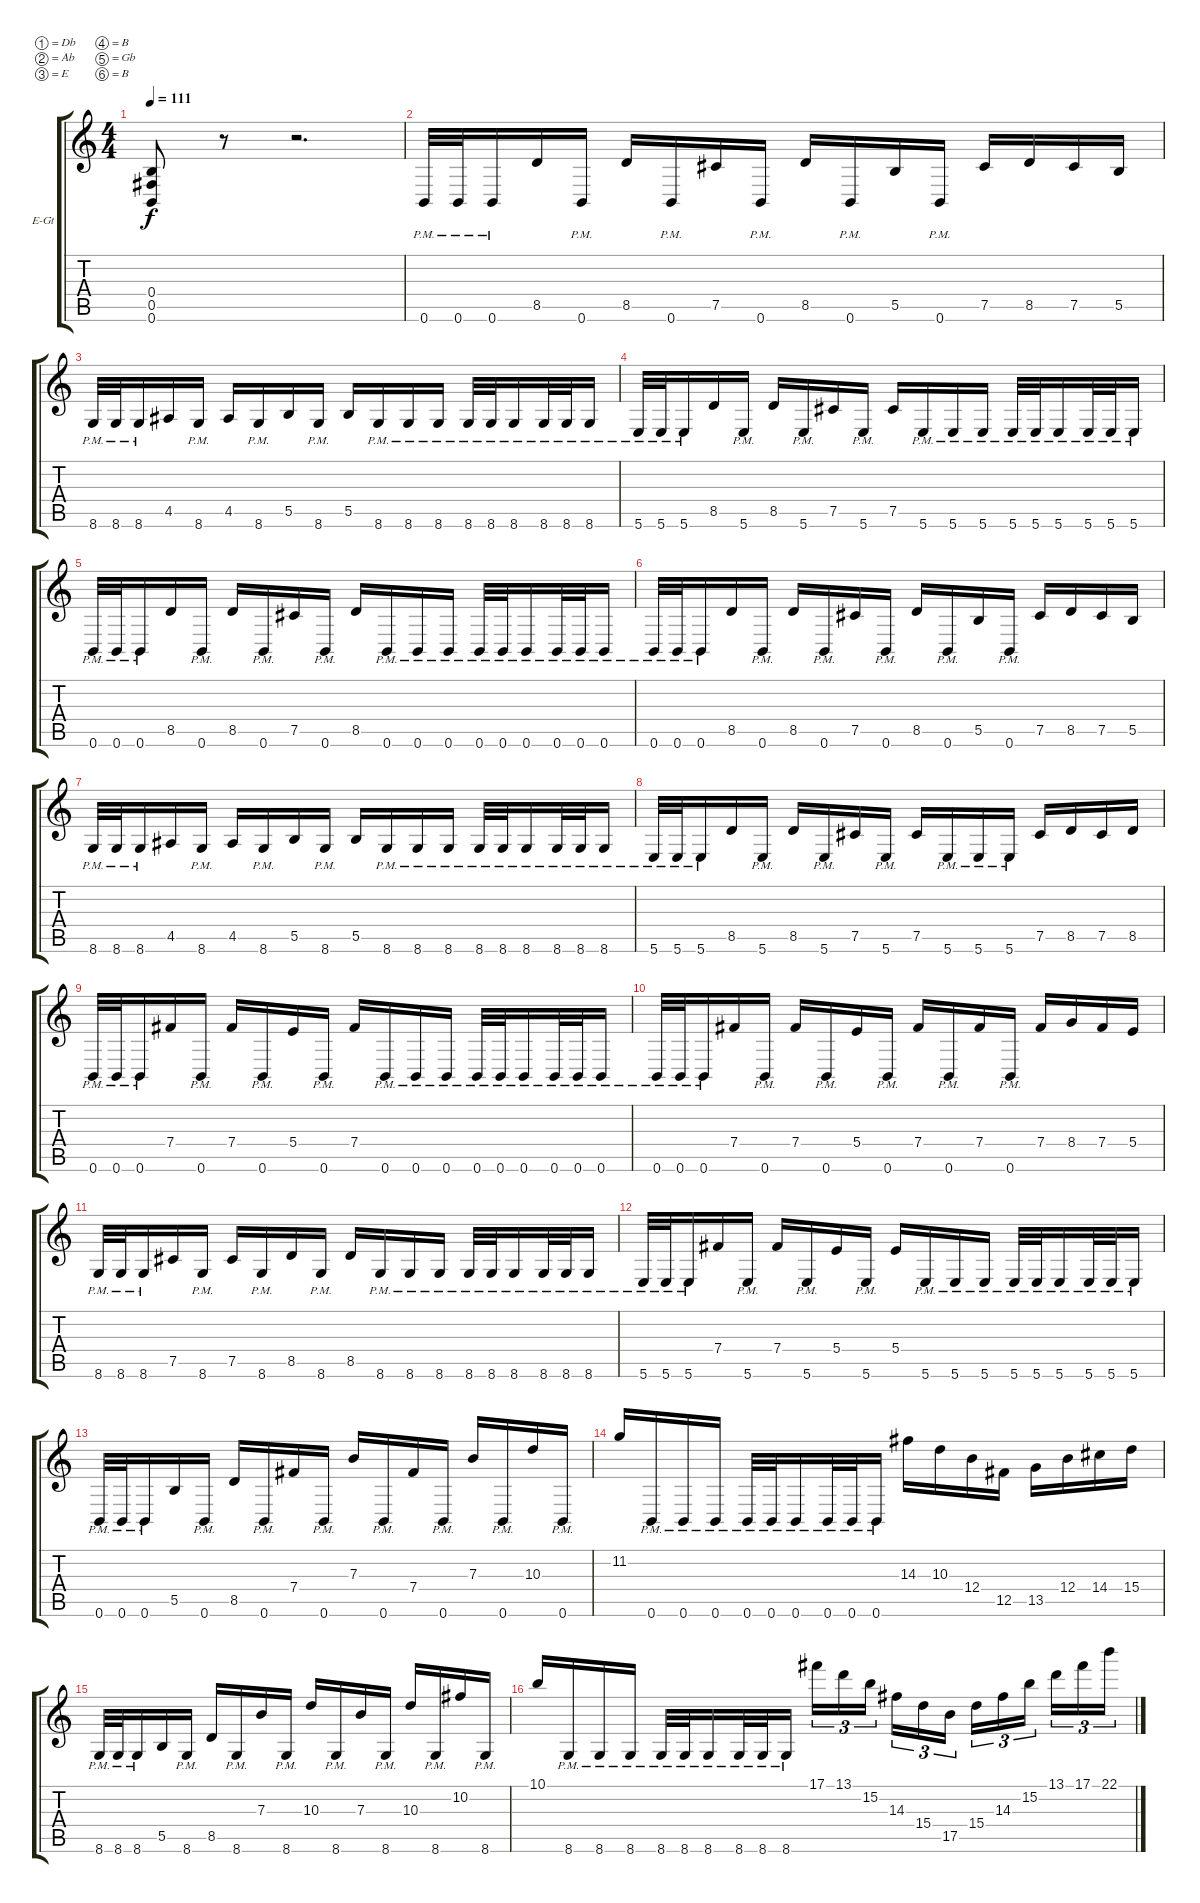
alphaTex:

\bracketExtendMode groupsimilarinstruments
\firstSystemTrackNameOrientation horizontal
\otherSystemsTrackNameOrientation horizontal
\track ("Chris Storey (Guitar)" "E-Gt") {instrument distortionguitar}
\staff {score tabs}
\tuning (Db4 Ab3 E3 B2 Gb2 B1)
\ts (4 4)
\tempo 111
\clef g2
\ks c
(0.4 0.5 0.6).8{dy f} r.8 r.2{d} |
0.6{pm}.32 0.6{pm}.32 0.6{pm}.16 8.5.16 0.6{pm}.16 8.5.16 0.6{pm}.16 7.5.16 0.6{pm}.16 8.5.16 0.6{pm}.16 5.5.16 0.6{pm}.16 7.5.16 8.5.16 7.5.16 5.5.16 |
8.6{pm}.32 8.6{pm}.32 8.6{pm}.16 4.5.16 8.6{pm}.16 4.5.16 8.6{pm}.16 5.5.16 8.6{pm}.16 5.5.16 8.6{pm}.16 8.6{pm}.16 8.6{pm}.16 8.6{pm}.32 8.6{pm}.32 8.6{pm}.16 8.6{pm}.32 8.6{pm}.32 8.6{pm}.16 |
5.6{pm}.32 5.6{pm}.32 5.6{pm}.16 8.5.16 5.6{pm}.16 8.5.16 5.6{pm}.16 7.5.16 5.6{pm}.16 7.5.16 5.6{pm}.16 5.6{pm}.16 5.6{pm}.16 5.6{pm}.32 5.6{pm}.32 5.6{pm}.16 5.6{pm}.32 5.6{pm}.32 5.6{pm}.16 |
0.6{pm}.32 0.6{pm}.32 0.6{pm}.16 8.5.16 0.6{pm}.16 8.5.16 0.6{pm}.16 7.5.16 0.6{pm}.16 8.5.16 0.6{pm}.16 0.6{pm}.16 0.6{pm}.16 0.6{pm}.32 0.6{pm}.32 0.6{pm}.16 0.6{pm}.32 0.6{pm}.32 0.6{pm}.16 |
0.6{pm}.32 0.6{pm}.32 0.6{pm}.16 8.5.16 0.6{pm}.16 8.5.16 0.6{pm}.16 7.5.16 0.6{pm}.16 8.5.16 0.6{pm}.16 5.5.16 0.6{pm}.16 7.5.16 8.5.16 7.5.16 5.5.16 |
8.6{pm}.32 8.6{pm}.32 8.6{pm}.16 4.5.16 8.6{pm}.16 4.5.16 8.6{pm}.16 5.5.16 8.6{pm}.16 5.5.16 8.6{pm}.16 8.6{pm}.16 8.6{pm}.16 8.6{pm}.32 8.6{pm}.32 8.6{pm}.16 8.6{pm}.32 8.6{pm}.32 8.6{pm}.16 |
5.6{pm}.32 5.6{pm}.32 5.6{pm}.16 8.5.16 5.6{pm}.16 8.5.16 5.6{pm}.16 7.5.16 5.6{pm}.16 7.5.16 5.6{pm}.16 5.6{pm}.16 5.6{pm}.16 7.5.16 8.5.16 7.5.16 8.5.16 |
0.6{pm}.32 0.6{pm}.32 0.6{pm}.16 7.4.16 0.6{pm}.16 7.4.16 0.6{pm}.16 5.4.16 0.6{pm}.16 7.4.16 0.6{pm}.16 0.6{pm}.16 0.6{pm}.16 0.6{pm}.32 0.6{pm}.32 0.6{pm}.16 0.6{pm}.32 0.6{pm}.32 0.6{pm}.16 |
0.6{pm}.32 0.6{pm}.32 0.6{pm}.16 7.4.16 0.6{pm}.16 7.4.16 0.6{pm}.16 5.4.16 0.6{pm}.16 7.4.16 0.6{pm}.16 7.4.16 0.6{pm}.16 7.4.16 8.4.16 7.4.16 5.4.16 |
8.6{pm}.32 8.6{pm}.32 8.6{pm}.16 7.5.16 8.6{pm}.16 7.5.16 8.6{pm}.16 8.5.16 8.6{pm}.16 8.5.16 8.6{pm}.16 8.6{pm}.16 8.6{pm}.16 8.6{pm}.32 8.6{pm}.32 8.6{pm}.16 8.6{pm}.32 8.6{pm}.32 8.6{pm}.16 |
5.6{pm}.32 5.6{pm}.32 5.6{pm}.16 7.4.16 5.6{pm}.16 7.4.16 5.6{pm}.16 5.4.16 5.6{pm}.16 5.4.16 5.6{pm}.16 5.6{pm}.16 5.6{pm}.16 5.6{pm}.32 5.6{pm}.32 5.6{pm}.16 5.6{pm}.32 5.6{pm}.32 5.6{pm}.16 |
0.6{pm}.32 0.6{pm}.32 0.6{pm}.16 5.5.16 0.6{pm}.16 8.5.16 0.6{pm}.16 7.4.16 0.6{pm}.16 7.3.16 0.6{pm}.16 7.4.16 0.6{pm}.16 7.3.16 0.6{pm}.16 10.3.16 0.6{pm}.16 |
11.2.16 0.6{pm}.16 0.6{pm}.16 0.6{pm}.16 0.6{pm}.32 0.6{pm}.32 0.6{pm}.16 0.6{pm}.32 0.6{pm}.32 0.6{pm}.16 14.3.16 10.3.16 12.4.16 12.5.16 13.5.16 12.4.16 14.4.16 15.4.16 |
8.6{pm}.32 8.6{pm}.32 8.6{pm}.16 5.5.16 8.6{pm}.16 8.5.16 8.6{pm}.16 7.3.16 8.6{pm}.16 10.3.16 8.6{pm}.16 7.3.16 8.6{pm}.16 10.3.16 8.6{pm}.16 10.2.16 8.6{pm}.16 |
10.1.16 8.6{pm}.16 8.6{pm}.16 8.6{pm}.16 8.6{pm}.32 8.6{pm}.32 8.6{pm}.16 8.6{pm}.32 8.6{pm}.32 8.6{pm}.16 17.1.16{tu (3 2)} 13.1.16{tu (3 2)} 15.2.16{tu (3 2)} 14.3.16{tu (3 2)} 15.4.16{tu (3 2)} 17.5.16{tu (3 2)} 15.4.16{tu (3 2)} 14.3.16{tu (3 2)} 15.2.16{tu (3 2)} 13.1.16{tu (3 2)} 17.1.16{tu (3 2)} 22.1.16{tu (3 2)}
